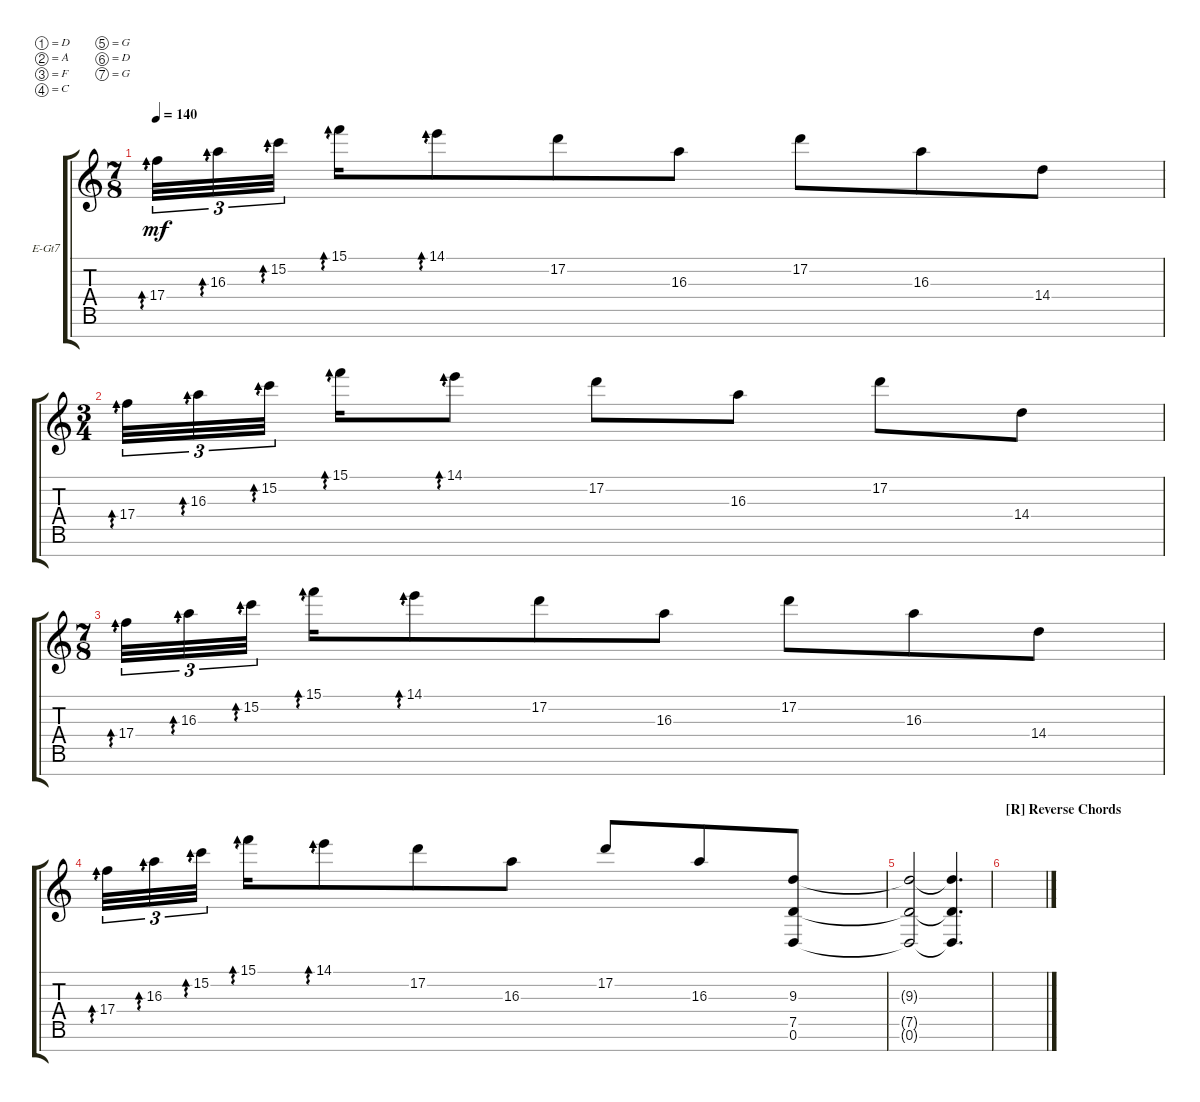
\defaultSystemsLayout 4
\bracketExtendMode groupsimilarinstruments
\firstSystemTrackNameOrientation horizontal
\otherSystemsTrackNameOrientation horizontal
\track ("Adesola" "E-Gt7") {instrument distortionguitar}
\staff {score tabs}
\tuning (D4 A3 F3 C3 G2 D2 G1)
\ts (7 8)
\tempo 140
\clef g2
\ks c
17.4.32{tu (3 2) ad 0 dy mf} 16.3.32{tu (3 2) ad 0} 15.2.32{tu (3 2) ad 0} 15.1.16{ad 0} 14.1.8{ad 0} 17.2.8 16.3.8 17.2.8 16.3.8 14.4.8 |
\ts (3 4)
17.4.32{tu (3 2) ad 0} 16.3.32{tu (3 2) ad 0} 15.2.32{tu (3 2) ad 0} 15.1.16{ad 0} 14.1.8{ad 0} 17.2.8 16.3.8 17.2.8 14.4.8 |
\ts (7 8)
17.4.32{tu (3 2) ad 0} 16.3.32{tu (3 2) ad 0} 15.2.32{tu (3 2) ad 0} 15.1.16{ad 0} 14.1.8{ad 0} 17.2.8 16.3.8 17.2.8 16.3.8 14.4.8 |
17.4.32{tu (3 2) ad 0} 16.3.32{tu (3 2) ad 0} 15.2.32{tu (3 2) ad 0} 15.1.16{ad 0} 14.1.8{ad 0} 17.2.8 16.3.8 17.2.8 16.3.8 (0.6 7.5 9.3).8 |
(9.3{t} 7.5{t} 0.6{t}).2 (9.3{t} 7.5{t} 0.6{t}).4{d} |
\section ("R" "Reverse Chords")
